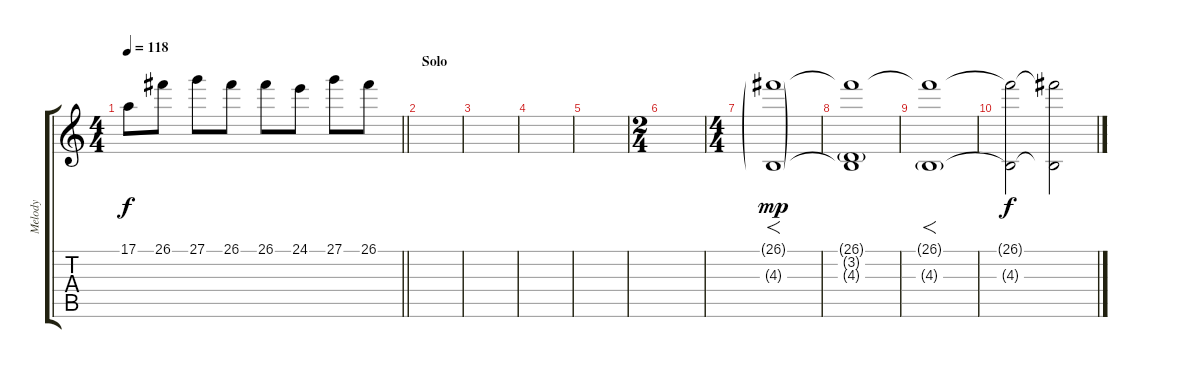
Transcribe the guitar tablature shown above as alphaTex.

\track ("Melody" "Melody") {instrument stringensemble1}
\staff {score tabs}
\tuning (E4 B3 G3 D3 A2 E2) {hide}
\ts (4 4)
\tempo 118
\clef g2
\barLineRight lightlight
\ks c
17.1.8{dy f} 26.1.8 27.1.8 26.1.8 26.1.8 24.1.8 27.1.8 26.1.8 |
\section ("" "Solo")
|
|
|
|
\ts (2 4)
|
\ts (4 4)
(26.1{g} 4.3{g}).1{f dy mp} |
(26.1{t} 3.2{g} 4.3{t}).1 |
(26.1{t} 4.3{g}).1{f} |
(26.1{t} 4.3{t}).2{dy f} (26.1{t} 4.3{t}).2
